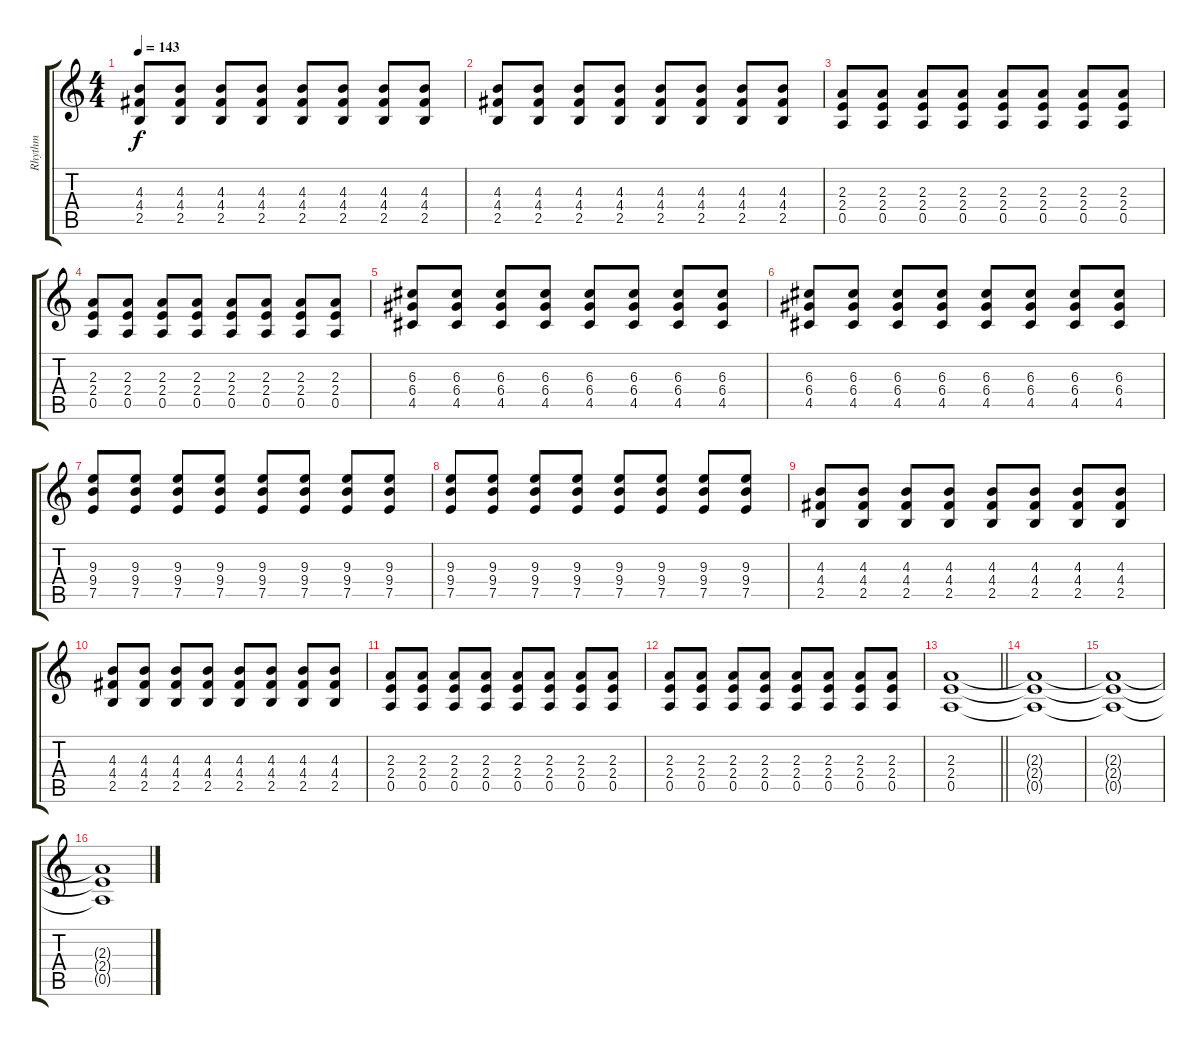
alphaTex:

\track ("Rhythm" "Rhythm") {instrument distortionguitar}
\staff {score tabs}
\tuning (E4 B3 G3 D3 A2 E2) {hide}
\ts (4 4)
\tempo 143
\clef g2
\ks c
(4.3 4.4 2.5).8{dy f} (4.3 4.4 2.5).8 (4.3 4.4 2.5).8 (4.3 4.4 2.5).8 (4.3 4.4 2.5).8 (4.3 4.4 2.5).8 (4.3 4.4 2.5).8 (4.3 4.4 2.5).8 |
(4.3 4.4 2.5).8 (4.3 4.4 2.5).8 (4.3 4.4 2.5).8 (4.3 4.4 2.5).8 (4.3 4.4 2.5).8 (4.3 4.4 2.5).8 (4.3 4.4 2.5).8 (4.3 4.4 2.5).8 |
(2.3 2.4 0.5).8 (2.3 2.4 0.5).8 (2.3 2.4 0.5).8 (2.3 2.4 0.5).8 (2.3 2.4 0.5).8 (2.3 2.4 0.5).8 (2.3 2.4 0.5).8 (2.3 2.4 0.5).8 |
(2.3 2.4 0.5).8 (2.3 2.4 0.5).8 (2.3 2.4 0.5).8 (2.3 2.4 0.5).8 (2.3 2.4 0.5).8 (2.3 2.4 0.5).8 (2.3 2.4 0.5).8 (2.3 2.4 0.5).8 |
(6.3 6.4 4.5).8 (6.3 6.4 4.5).8 (6.3 6.4 4.5).8 (6.3 6.4 4.5).8 (6.3 6.4 4.5).8 (6.3 6.4 4.5).8 (6.3 6.4 4.5).8 (6.3 6.4 4.5).8 |
(6.3 6.4 4.5).8 (6.3 6.4 4.5).8 (6.3 6.4 4.5).8 (6.3 6.4 4.5).8 (6.3 6.4 4.5).8 (6.3 6.4 4.5).8 (6.3 6.4 4.5).8 (6.3 6.4 4.5).8 |
(9.3 9.4 7.5).8 (9.3 9.4 7.5).8 (9.3 9.4 7.5).8 (9.3 9.4 7.5).8 (9.3 9.4 7.5).8 (9.3 9.4 7.5).8 (9.3 9.4 7.5).8 (9.3 9.4 7.5).8 |
(9.3 9.4 7.5).8 (9.3 9.4 7.5).8 (9.3 9.4 7.5).8 (9.3 9.4 7.5).8 (9.3 9.4 7.5).8 (9.3 9.4 7.5).8 (9.3 9.4 7.5).8 (9.3 9.4 7.5).8 |
(4.3 4.4 2.5).8 (4.3 4.4 2.5).8 (4.3 4.4 2.5).8 (4.3 4.4 2.5).8 (4.3 4.4 2.5).8 (4.3 4.4 2.5).8 (4.3 4.4 2.5).8 (4.3 4.4 2.5).8 |
(4.3 4.4 2.5).8 (4.3 4.4 2.5).8 (4.3 4.4 2.5).8 (4.3 4.4 2.5).8 (4.3 4.4 2.5).8 (4.3 4.4 2.5).8 (4.3 4.4 2.5).8 (4.3 4.4 2.5).8 |
(2.3 2.4 0.5).8 (2.3 2.4 0.5).8 (2.3 2.4 0.5).8 (2.3 2.4 0.5).8 (2.3 2.4 0.5).8 (2.3 2.4 0.5).8 (2.3 2.4 0.5).8 (2.3 2.4 0.5).8 |
(2.3 2.4 0.5).8 (2.3 2.4 0.5).8 (2.3 2.4 0.5).8 (2.3 2.4 0.5).8 (2.3 2.4 0.5).8 (2.3 2.4 0.5).8 (2.3 2.4 0.5).8 (2.3 2.4 0.5).8 |
\barLineRight lightlight
(2.3 2.4 0.5).1{volume 0} |
(2.3{t} 2.4{t} 0.5{t}).1 |
(2.3{t} 2.4{t} 0.5{t}).1 |
(2.3{t} 2.4{t} 0.5{t}).1
